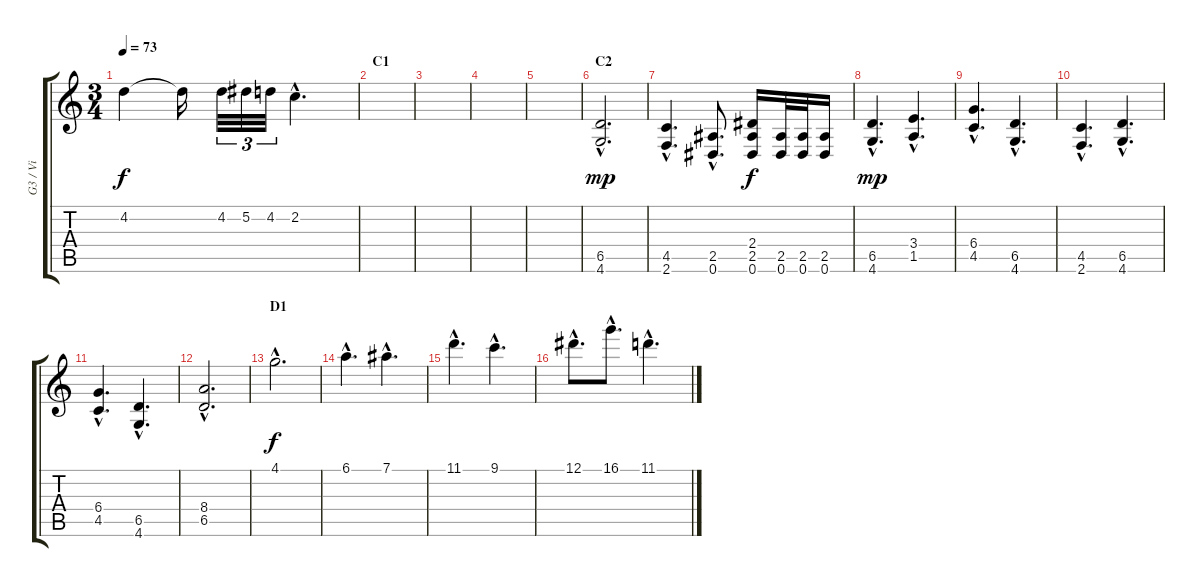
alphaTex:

\track ("G3 / Vi" "G3 / Vi") {instrument distortionguitar}
\staff {score tabs}
\tuning (Eb4 Bb3 Gb3 Db3 Ab2 Eb2) {hide}
\ts (3 4)
\tempo 73
\clef g2
\ks c
4.2.4{dy f} 4.2{t}.16 4.2.32{tu (3 2)} 5.2.32{tu (3 2)} 4.2.32{tu (3 2)} 2.2{hac}.4{d} |
\section ("" "C1")
|
|
|
|
\section ("" "C2")
(6.5{hac} 4.6{hac}).2{d dy mp instrument distortionguitar} |
(4.5{hac} 2.6{hac}).4{d} (2.5{hac} 0.6{hac}).8{d} (2.4 2.5 0.6).16{dy f} (2.5 0.6).32 (2.5 0.6).32 (2.5 0.6).16 |
(6.5{hac} 4.6{hac}).4{d dy mp} (3.4{hac} 1.5{hac}).4{d} |
(6.4{hac} 4.5{hac}).4{d} (6.5{hac} 4.6{hac}).4{d} |
(4.5{hac} 2.6{hac}).4{d} (6.5{hac} 4.6{hac}).4{d} |
(6.4{hac} 4.5{hac}).4{d} (6.5{hac} 4.6{hac}).4{d} |
(8.4{hac} 6.5{hac}).2{d volume 0} |
\section ("" "D1")
4.1{hac}.2{d dy f volume 11 instrument violin} |
6.1{hac}.4{d} 7.1{hac}.4{d} |
11.1{hac}.4{d} 9.1{hac}.4{d} |
12.1{hac}.8{d} 16.1{hac}.8{d} 11.1{hac}.4{d}
